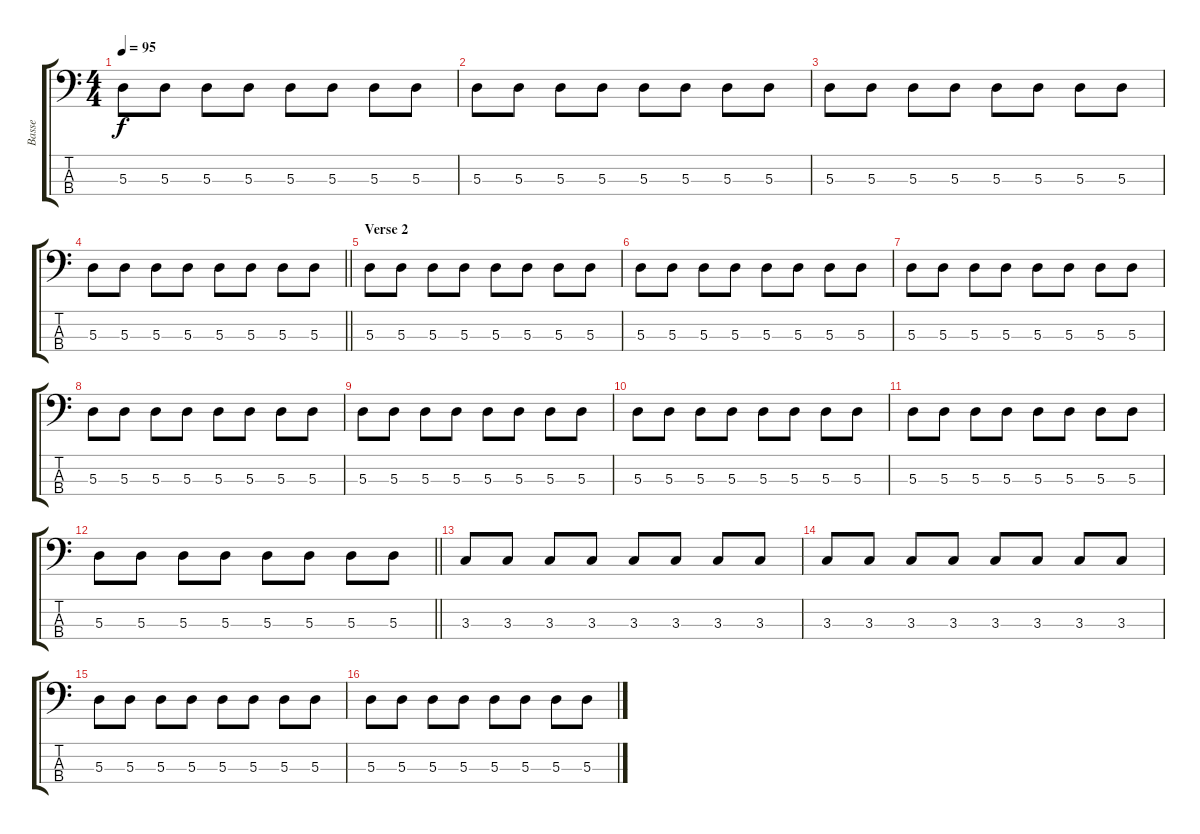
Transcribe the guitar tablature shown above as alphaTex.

\track ("Basse" "Basse") {instrument electricbassfinger}
\staff {score tabs}
\tuning (G2 D2 A1 E1) {hide}
\ts (4 4)
\tempo 95
\clef f4
\ks c
5.3.8{dy f} 5.3.8 5.3.8 5.3.8 5.3.8 5.3.8 5.3.8 5.3.8 |
5.3.8 5.3.8 5.3.8 5.3.8 5.3.8 5.3.8 5.3.8 5.3.8 |
5.3.8 5.3.8 5.3.8 5.3.8 5.3.8 5.3.8 5.3.8 5.3.8 |
\barLineRight lightlight
5.3.8 5.3.8 5.3.8 5.3.8 5.3.8 5.3.8 5.3.8 5.3.8 |
\section ("" "Verse 2")
5.3.8 5.3.8 5.3.8 5.3.8 5.3.8 5.3.8 5.3.8 5.3.8 |
5.3.8 5.3.8 5.3.8 5.3.8 5.3.8 5.3.8 5.3.8 5.3.8 |
5.3.8 5.3.8 5.3.8 5.3.8 5.3.8 5.3.8 5.3.8 5.3.8 |
5.3.8 5.3.8 5.3.8 5.3.8 5.3.8 5.3.8 5.3.8 5.3.8 |
5.3.8 5.3.8 5.3.8 5.3.8 5.3.8 5.3.8 5.3.8 5.3.8 |
5.3.8 5.3.8 5.3.8 5.3.8 5.3.8 5.3.8 5.3.8 5.3.8 |
5.3.8 5.3.8 5.3.8 5.3.8 5.3.8 5.3.8 5.3.8 5.3.8 |
\barLineRight lightlight
5.3.8 5.3.8 5.3.8 5.3.8 5.3.8 5.3.8 5.3.8 5.3.8 |
3.3.8 3.3.8 3.3.8 3.3.8 3.3.8 3.3.8 3.3.8 3.3.8 |
3.3.8 3.3.8 3.3.8 3.3.8 3.3.8 3.3.8 3.3.8 3.3.8 |
5.3.8 5.3.8 5.3.8 5.3.8 5.3.8 5.3.8 5.3.8 5.3.8 |
5.3.8 5.3.8 5.3.8 5.3.8 5.3.8 5.3.8 5.3.8 5.3.8
